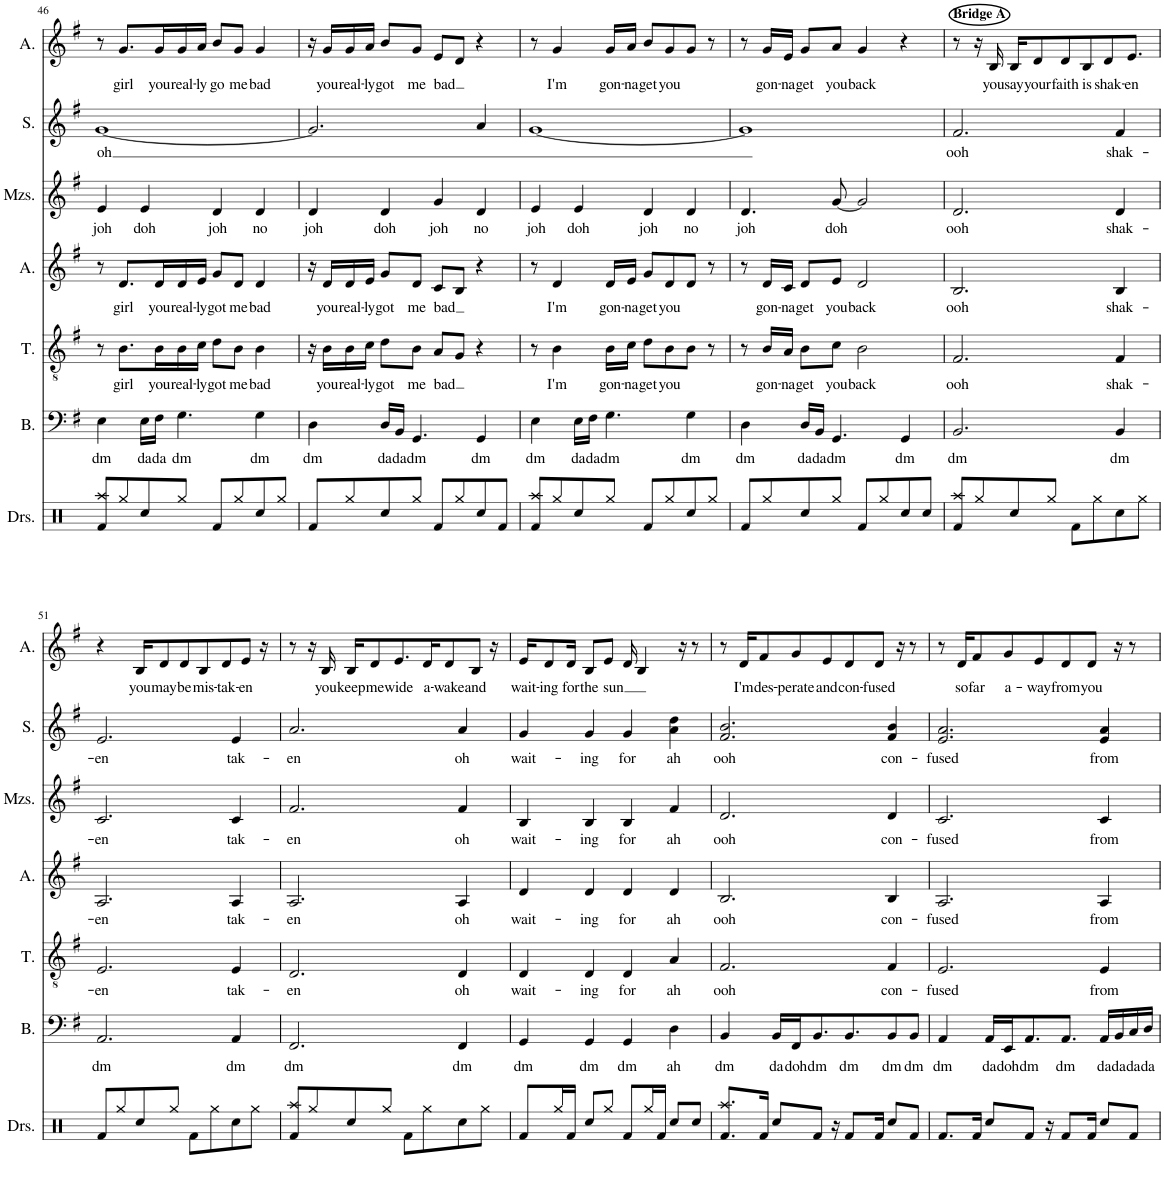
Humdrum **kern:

**kern	**text	**kern	**text	**kern	**text	**kern	**text	**kern	**text	**kern	**text
*part6	*part6	*part5	*part5	*part4	*part4	*part3	*part3	*part2	*part2	*part1	*part1
*staff6	*staff6	*staff5	*staff5	*staff4	*staff4	*staff3	*staff3	*staff2	*staff2	*staff1	*staff1
*I"Bass	*	*I"Tenor	*	*I"Alto	*	*I"Mezzo-soprano	*	*I"Soprano	*	*I"Alto	*
*I'B.	*	*I'T.	*	*I'A.	*	*I'Mzs.	*	*I'S.	*	*I'A.	*
!!LO:PB:g=z
*clefF4	*	*clefGv2	*	*clefG2	*	*clefG2	*	*clefG2	*	*clefG2	*
*k[f#]	*	*k[f#]	*	*k[f#]	*	*k[f#]	*	*k[f#]	*	*k[f#]	*
*M4/4	*	*M4/4	*	*M4/4	*	*M4/4	*	*M4/4	*	*M4/4	*
=46	=46	=46	=46	=46	=46	=46	=46	=46	=46	=46	=46
!	!LO:LY:b	!	!	!	!	!	!LO:LY:b	!	!LO:LY:b	!	!
4E\	dm	8r	.	8r	.	4e/	joh	[1g	oh	8r	.
!	!	!	!LO:LY:b	!	!LO:LY:b	!	!	!	!	!	!LO:LY:b
.	.	8.B\L	girl	8.d/L	girl	.	.	.	.	8.g/L	girl
!	!LO:LY:b	!	!	!	!	!	!LO:LY:b	!	!	!	!
16E\LL	da	.	.	.	.	4e/	doh	.	.	.	.
!	!LO:LY:b	!	!LO:LY:b	!	!LO:LY:b	!	!	!	!	!	!LO:LY:b
16F#\JJ	da	16B\L	you	16d/L	you	.	.	.	.	16g/L	you
!	!LO:LY:b	!	!LO:LY:b	!	!LO:LY:b	!	!	!	!	!	!LO:LY:b
4.G\	dm	16B\	real-	16d/	real-	.	.	.	.	16g/	real-
!	!	!	!LO:LY:b	!	!LO:LY:b	!	!	!	!	!	!LO:LY:b
.	.	16c\JJ	-ly	16e/JJ	-ly	.	.	.	.	16a/JJ	-ly
!	!	!	!LO:LY:b	!	!LO:LY:b	!	!LO:LY:b	!	!	!	!LO:LY:b
.	.	8d\L	got	8g/L	got	4d/	joh	.	.	8b/L	go
!	!	!	!LO:LY:b	!	!LO:LY:b	!	!	!	!	!	!LO:LY:b
.	.	8B\J	me	8d/J	me	.	.	.	.	8g/J	me
!	!LO:LY:b	!	!LO:LY:b	!	!LO:LY:b	!	!LO:LY:b	!	!	!	!LO:LY:b
4G\	dm	4B\	bad	4d/	bad	4d/	no	.	.	4g/	bad
=47	=47	=47	=47	=47	=47	=47	=47	=47	=47	=47	=47
!	!LO:LY:b	!	!	!	!	!	!LO:LY:b	!	!	!	!
4D\	dm	16r	.	16r	.	4d/	joh	2.g/]	.	16r	.
!	!	!	!LO:LY:b	!	!LO:LY:b	!	!	!	!	!	!LO:LY:b
.	.	16B\LL	you	16d/LL	you	.	.	.	.	16g/LL	you
!	!	!	!LO:LY:b	!	!LO:LY:b	!	!	!	!	!	!LO:LY:b
.	.	16B\	real-	16d/	real-	.	.	.	.	16g/	real-
!	!	!	!LO:LY:b	!	!LO:LY:b	!	!	!	!	!	!LO:LY:b
.	.	16c\JJ	-ly	16e/JJ	-ly	.	.	.	.	16a/JJ	-ly
!	!LO:LY:b	!	!LO:LY:b	!	!LO:LY:b	!	!LO:LY:b	!	!	!	!LO:LY:b
16D/LL	da	8d\L	got	8g/L	got	4d/	doh	.	.	8b/L	got
!	!LO:LY:b	!	!	!	!	!	!	!	!	!	!
16BB/JJ	da	.	.	.	.	.	.	.	.	.	.
!	!LO:LY:b	!	!LO:LY:b	!	!LO:LY:b	!	!	!	!	!	!LO:LY:b
4.GG/	dm	8B\J	me	8d/J	me	.	.	.	.	8g/J	me
!	!	!	!LO:LY:b	!	!LO:LY:b	!	!LO:LY:b	!	!	!	!LO:LY:b
.	.	8A/L	bad	8c/L	bad	4g/	joh	.	.	8e/L	bad
.	.	8G/J	.	8B/J	.	.	.	.	.	8d/J	.
!	!LO:LY:b	!	!	!	!	!	!LO:LY:b	!	!	!	!
4GG/	dm	4r	.	4r	.	4d/	no	4a/	.	4r	.
=48	=48	=48	=48	=48	=48	=48	=48	=48	=48	=48	=48
!	!LO:LY:b	!	!	!	!	!	!LO:LY:b	!	!	!	!
4E\	dm	8r	.	8r	.	4e/	joh	[1g	.	8r	.
!	!	!	!LO:LY:b	!	!LO:LY:b	!	!	!	!	!	!LO:LY:b
.	.	4B\	I'm	4d/	I'm	.	.	.	.	4g/	I'm
!	!LO:LY:b	!	!	!	!	!	!LO:LY:b	!	!	!	!
16E\LL	da	.	.	.	.	4e/	doh	.	.	.	.
!	!LO:LY:b	!	!	!	!	!	!	!	!	!	!
16F#\JJ	da	.	.	.	.	.	.	.	.	.	.
!	!LO:LY:b	!	!LO:LY:b	!	!LO:LY:b	!	!	!	!	!	!LO:LY:b
4.G\	dm	16B\LL	gon-	16d/LL	gon-	.	.	.	.	16g/LL	gon-
!	!	!	!LO:LY:b	!	!LO:LY:b	!	!	!	!	!	!LO:LY:b
.	.	16c\JJ	-na	16e/JJ	-na	.	.	.	.	16a/JJ	-na
!	!	!	!LO:LY:b	!	!LO:LY:b	!	!LO:LY:b	!	!	!	!LO:LY:b
.	.	8d\L	get	8g/L	get	4d/	joh	.	.	8b/L	get
!	!	!	!LO:LY:b	!	!LO:LY:b	!	!	!	!	!	!LO:LY:b
.	.	8B\	you	8d/	you	.	.	.	.	8g/	you
!	!LO:LY:b	!	!	!	!	!	!LO:LY:b	!	!	!	!
4G\	dm	8B\J	.	8d/J	.	4d/	no	.	.	8g/J	.
.	.	8r	.	8r	.	.	.	.	.	8r	.
=49	=49	=49	=49	=49	=49	=49	=49	=49	=49	=49	=49
!	!LO:LY:b	!	!	!	!	!	!LO:LY:b	!	!	!	!
4D\	dm	8r	.	8r	.	4.d/	joh	1g]	.	8r	.
!	!	!	!LO:LY:b	!	!LO:LY:b	!	!	!	!	!	!LO:LY:b
.	.	16B/LL	gon-	16d/LL	gon-	.	.	.	.	16g/LL	gon-
!	!	!	!LO:LY:b	!	!LO:LY:b	!	!	!	!	!	!LO:LY:b
.	.	16A/JJ	-na	16c/JJ	-na	.	.	.	.	16e/JJ	-na
!	!LO:LY:b	!	!LO:LY:b	!	!LO:LY:b	!	!	!	!	!	!LO:LY:b
16D/LL	da	8B\L	get	8d/L	get	.	.	.	.	8g/L	get
!	!LO:LY:b	!	!	!	!	!	!	!	!	!	!
16BB/JJ	da	.	.	.	.	.	.	.	.	.	.
!	!LO:LY:b	!	!LO:LY:b	!	!LO:LY:b	!	!LO:LY:b	!	!	!	!LO:LY:b
4.GG/	dm	8c\J	you	8e/J	you	[8g/	doh	.	.	8a/J	you
!	!	!	!LO:LY:b	!	!LO:LY:b	!	!	!	!	!	!LO:LY:b
.	.	2B\	back	2d/	back	2g/]	.	.	.	4g/	back
!	!LO:LY:b	!	!	!	!	!	!	!	!	!	!
4GG/	dm	.	.	.	.	.	.	.	.	4r	.
=50	=50	=50	=50	=50	=50	=50	=50	=50	=50	=50	=50
!	!	!	!	!	!	!	!	!	!	!LO:TX:a:B:t=Bridge A	!
!	!LO:LY:b	!	!LO:LY:b	!	!LO:LY:b	!	!LO:LY:b	!	!LO:LY:b	!	!
2.BB/	dm	2.F#/	ooh	2.B/	ooh	2.d/	ooh	2.f#/	ooh	8r	.
.	.	.	.	.	.	.	.	.	.	16r	.
!	!	!	!	!	!	!	!	!	!	!	!LO:LY:b
.	.	.	.	.	.	.	.	.	.	16B/	you
!	!	!	!	!	!	!	!	!	!	!	!LO:LY:b
.	.	.	.	.	.	.	.	.	.	16B/KL	say
!	!	!	!	!	!	!	!	!	!	!	!LO:LY:b
.	.	.	.	.	.	.	.	.	.	8d/	your
!	!	!	!	!	!	!	!	!	!	!	!LO:LY:b
.	.	.	.	.	.	.	.	.	.	8d/	faith
!	!	!	!	!	!	!	!	!	!	!	!LO:LY:b
.	.	.	.	.	.	.	.	.	.	8B/	is
!	!	!	!	!	!	!	!	!	!	!	!LO:LY:b
.	.	.	.	.	.	.	.	.	.	8d/	shak-
!	!LO:LY:b	!	!LO:LY:b	!	!LO:LY:b	!	!LO:LY:b	!	!LO:LY:b	!	!
4BB/	dm	4F#/	shak-	4B/	shak-	4d/	shak-	4f#/	shak-	.	.
!	!	!	!	!	!	!	!	!	!	!	!LO:LY:b
.	.	.	.	.	.	.	.	.	.	8.e/J	-en
!!LO:LB:g=z
=51	=51	=51	=51	=51	=51	=51	=51	=51	=51	=51	=51
!	!LO:LY:b	!	!LO:LY:b	!	!LO:LY:b	!	!LO:LY:b	!	!LO:LY:b	!	!
2.AA/	dm	2.E/	-en	2.A/	-en	2.c/	-en	2.e/	-en	4r	.
!	!	!	!	!	!	!	!	!	!	!	!LO:LY:b
.	.	.	.	.	.	.	.	.	.	16B/KL	you
!	!	!	!	!	!	!	!	!	!	!	!LO:LY:b
.	.	.	.	.	.	.	.	.	.	8d/	may
!	!	!	!	!	!	!	!	!	!	!	!LO:LY:b
.	.	.	.	.	.	.	.	.	.	8d/	be
!	!	!	!	!	!	!	!	!	!	!	!LO:LY:b
.	.	.	.	.	.	.	.	.	.	8B/	mis-
!	!	!	!	!	!	!	!	!	!	!	!LO:LY:b
.	.	.	.	.	.	.	.	.	.	8d/	-tak-
!	!LO:LY:b	!	!LO:LY:b	!	!LO:LY:b	!	!LO:LY:b	!	!LO:LY:b	!	!
4AA/	dm	4E/	tak-	4A/	tak-	4c/	tak-	4e/	tak-	.	.
!	!	!	!	!	!	!	!	!	!	!	!LO:LY:b
.	.	.	.	.	.	.	.	.	.	8e/J	-en
.	.	.	.	.	.	.	.	.	.	16r	.
=52	=52	=52	=52	=52	=52	=52	=52	=52	=52	=52	=52
!	!LO:LY:b	!	!LO:LY:b	!	!LO:LY:b	!	!LO:LY:b	!	!LO:LY:b	!	!
2.FF#/	dm	2.D/	-en	2.A/	-en	2.f#/	-en	2.a/	-en	8r	.
.	.	.	.	.	.	.	.	.	.	16r	.
!	!	!	!	!	!	!	!	!	!	!	!LO:LY:b
.	.	.	.	.	.	.	.	.	.	16B/	you
!	!	!	!	!	!	!	!	!	!	!	!LO:LY:b
.	.	.	.	.	.	.	.	.	.	16B/KL	keep
!	!	!	!	!	!	!	!	!	!	!	!LO:LY:b
.	.	.	.	.	.	.	.	.	.	8d/	me
!	!	!	!	!	!	!	!	!	!	!	!LO:LY:b
.	.	.	.	.	.	.	.	.	.	8.e/	wide
!	!	!	!	!	!	!	!	!	!	!	!LO:LY:b
.	.	.	.	.	.	.	.	.	.	16d/K	a-
!	!	!	!	!	!	!	!	!	!	!	!LO:LY:b
.	.	.	.	.	.	.	.	.	.	8d/	-wake
!	!LO:LY:b	!	!LO:LY:b	!	!LO:LY:b	!	!LO:LY:b	!	!LO:LY:b	!	!
4FF#/	dm	4D/	oh	4A/	oh	4f#/	oh	4a/	oh	.	.
!	!	!	!	!	!	!	!	!	!	!	!LO:LY:b
.	.	.	.	.	.	.	.	.	.	8B/J	and
.	.	.	.	.	.	.	.	.	.	16r	.
=53	=53	=53	=53	=53	=53	=53	=53	=53	=53	=53	=53
!	!LO:LY:b	!	!LO:LY:b	!	!LO:LY:b	!	!LO:LY:b	!	!LO:LY:b	!	!LO:LY:b
4GG/	dm	4D/	wait-	4d/	wait-	4B/	wait-	4g/	wait-	16e/KL	wait-
!	!	!	!	!	!	!	!	!	!	!	!LO:LY:b
.	.	.	.	.	.	.	.	.	.	8d/	-ing
!	!	!	!	!	!	!	!	!	!	!	!LO:LY:b
.	.	.	.	.	.	.	.	.	.	16d/Jk	for
!	!LO:LY:b	!	!LO:LY:b	!	!LO:LY:b	!	!LO:LY:b	!	!LO:LY:b	!	!LO:LY:b
4GG/	dm	4D/	-ing	4d/	-ing	4B/	-ing	4g/	-ing	8B/L	the
!	!	!	!	!	!	!	!	!	!	!	!LO:LY:b
.	.	.	.	.	.	.	.	.	.	8e/J	sun
!	!LO:LY:b	!	!LO:LY:b	!	!LO:LY:b	!	!LO:LY:b	!	!LO:LY:b	!	!
4GG/	dm	4D/	for	4d/	for	4B/	for	4g/	for	16d/	.
.	.	.	.	.	.	.	.	.	.	4B/	.
!	!LO:LY:b	!	!LO:LY:b	!	!LO:LY:b	!	!LO:LY:b	!	!LO:LY:b	!	!
4D\	ah	4A/	ah	4d/	ah	4f#/	ah	4a\ 4dd\	ah	.	.
.	.	.	.	.	.	.	.	.	.	16r	.
.	.	.	.	.	.	.	.	.	.	8r	.
=54	=54	=54	=54	=54	=54	=54	=54	=54	=54	=54	=54
!	!LO:LY:b	!	!LO:LY:b	!	!LO:LY:b	!	!LO:LY:b	!	!LO:LY:b	!	!
4BB/	dm	2.F#/	ooh	2.B/	ooh	2.d/	ooh	2.f#/ 2.b/	ooh	8r	.
!	!	!	!	!	!	!	!	!	!	!	!LO:LY:b
.	.	.	.	.	.	.	.	.	.	16d/KL	I'm
!	!	!	!	!	!	!	!	!	!	!	!LO:LY:b
.	.	.	.	.	.	.	.	.	.	8f#/	des-
!	!LO:LY:b	!	!	!	!	!	!	!	!	!	!
16BB/LL	da	.	.	.	.	.	.	.	.	.	.
!	!LO:LY:b	!	!	!	!	!	!	!	!	!	!LO:LY:b
16FF#/J	doh	.	.	.	.	.	.	.	.	8g/	-perate
!	!LO:LY:b	!	!	!	!	!	!	!	!	!	!
8.BB/	dm	.	.	.	.	.	.	.	.	.	.
!	!	!	!	!	!	!	!	!	!	!	!LO:LY:b
.	.	.	.	.	.	.	.	.	.	8e/	and
!	!LO:LY:b	!	!	!	!	!	!	!	!	!	!LO:LY:b
8.BB/	dm	.	.	.	.	.	.	.	.	8d/	con-
!	!	!	!	!	!	!	!	!	!	!	!LO:LY:b
.	.	.	.	.	.	.	.	.	.	8d/J	-fused
!	!LO:LY:b	!	!LO:LY:b	!	!LO:LY:b	!	!LO:LY:b	!	!LO:LY:b	!	!
8BB/	dm	4F#/	con-	4B/	con-	4d/	con-	4f#/ 4b/	con-	.	.
.	.	.	.	.	.	.	.	.	.	16r	.
!	!LO:LY:b	!	!	!	!	!	!	!	!	!	!
8BB/J	dm	.	.	.	.	.	.	.	.	8r	.
=55	=55	=55	=55	=55	=55	=55	=55	=55	=55	=55	=55
!	!LO:LY:b	!	!LO:LY:b	!	!LO:LY:b	!	!LO:LY:b	!	!LO:LY:b	!	!
4AA/	dm	2.E/	-fused	2.A/	-fused	2.c/	-fused	2.e/ 2.a/	-fused	8r	.
!	!	!	!	!	!	!	!	!	!	!	!LO:LY:b
.	.	.	.	.	.	.	.	.	.	16d/KL	so
!	!	!	!	!	!	!	!	!	!	!	!LO:LY:b
.	.	.	.	.	.	.	.	.	.	8f#/	far
!	!LO:LY:b	!	!	!	!	!	!	!	!	!	!
16AA/LL	da	.	.	.	.	.	.	.	.	.	.
!	!LO:LY:b	!	!	!	!	!	!	!	!	!	!LO:LY:b
16EE/J	doh	.	.	.	.	.	.	.	.	8g/	a-
!	!LO:LY:b	!	!	!	!	!	!	!	!	!	!
8.AA/	dm	.	.	.	.	.	.	.	.	.	.
!	!	!	!	!	!	!	!	!	!	!	!LO:LY:b
.	.	.	.	.	.	.	.	.	.	8e/	-way
!	!LO:LY:b	!	!	!	!	!	!	!	!	!	!LO:LY:b
8.AA/J	dm	.	.	.	.	.	.	.	.	8d/	from
!	!	!	!	!	!	!	!	!	!	!	!LO:LY:b
.	.	.	.	.	.	.	.	.	.	8d/J	you
!	!LO:LY:b	!	!LO:LY:b	!	!LO:LY:b	!	!LO:LY:b	!	!LO:LY:b	!	!
16AA/LL	da	4E/	from	4A/	from	4c/	from	4e/ 4a/	from	.	.
!	!LO:LY:b	!	!	!	!	!	!	!	!	!	!
16BB/	da	.	.	.	.	.	.	.	.	16r	.
!	!LO:LY:b	!	!	!	!	!	!	!	!	!	!
16C/	da	.	.	.	.	.	.	.	.	8r	.
!	!LO:LY:b	!	!	!	!	!	!	!	!	!	!
16D/JJ	da	.	.	.	.	.	.	.	.	.	.
=	=	=	=	=	=	=	=	=	=	=	=
*-	*-	*-	*-	*-	*-	*-	*-	*-	*-	*-	*-
